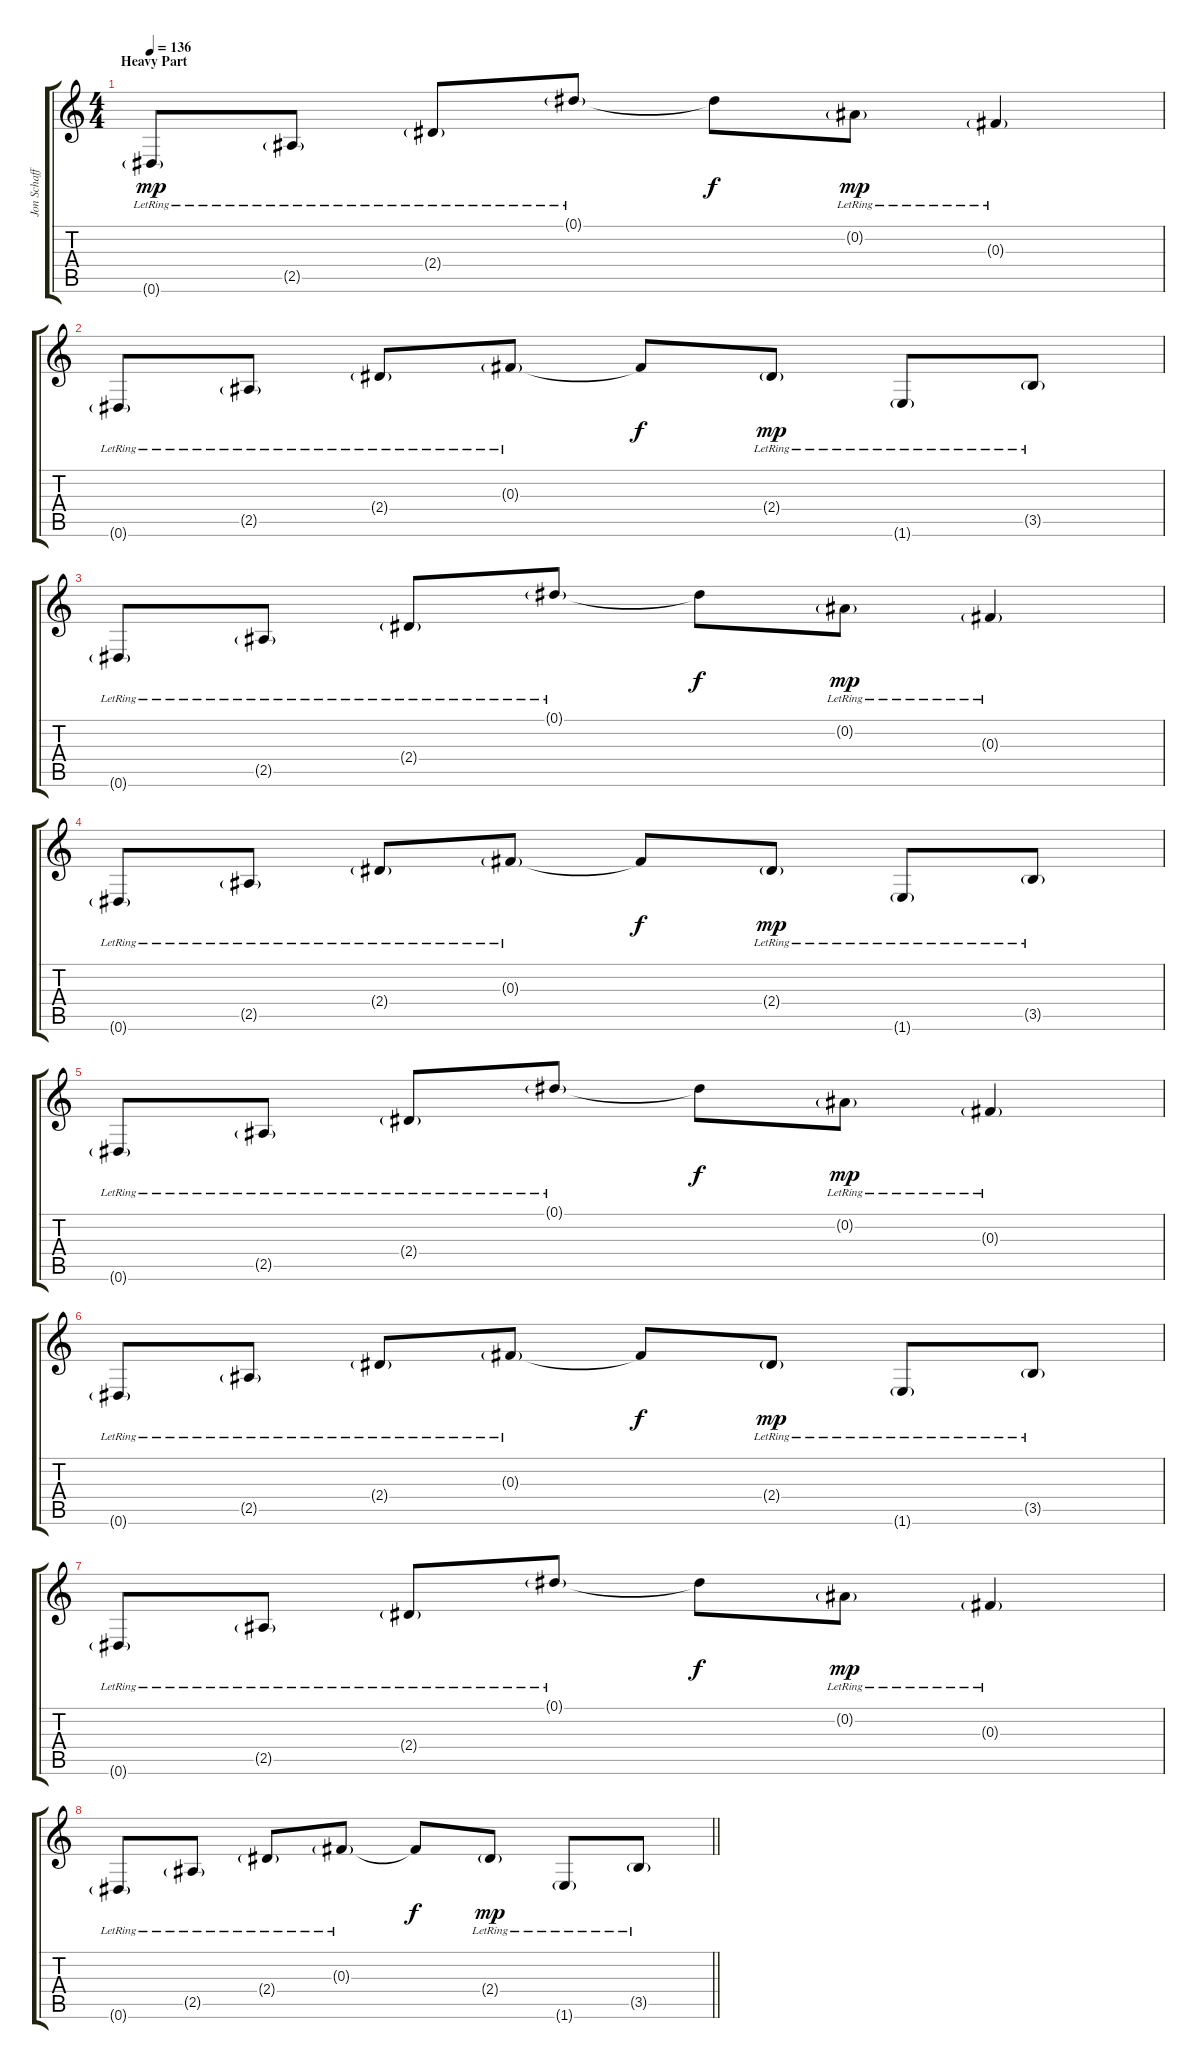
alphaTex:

\track ("Jon Schaffer" "Jon Schaff") {instrument acousticguitarsteel}
\staff {score tabs}
\tuning (Eb4 Bb3 Gb3 Db3 Ab2 Eb2) {hide}
\ts (4 4)
\section ("" "Heavy Part")
\tempo 136
\clef g2
\ks c
0.6{g lr}.8{dy mp} 2.5{g lr}.8 2.4{g lr}.8 0.1{g lr}.8 0.1{t}.8{dy f} 0.2{g lr}.8{dy mp} 0.3{g lr}.4 |
0.6{g lr}.8 2.5{g lr}.8 2.4{g lr}.8 0.3{g lr}.8 0.3{t}.8{dy f} 2.4{g lr}.8{dy mp} 1.6{g lr}.8 3.5{g lr}.8 |
0.6{g lr}.8 2.5{g lr}.8 2.4{g lr}.8 0.1{g lr}.8 0.1{t}.8{dy f} 0.2{g lr}.8{dy mp} 0.3{g lr}.4 |
0.6{g lr}.8 2.5{g lr}.8 2.4{g lr}.8 0.3{g lr}.8 0.3{t}.8{dy f} 2.4{g lr}.8{dy mp} 1.6{g lr}.8 3.5{g lr}.8 |
0.6{g lr}.8 2.5{g lr}.8 2.4{g lr}.8 0.1{g lr}.8 0.1{t}.8{dy f} 0.2{g lr}.8{dy mp} 0.3{g lr}.4 |
0.6{g lr}.8 2.5{g lr}.8 2.4{g lr}.8 0.3{g lr}.8 0.3{t}.8{dy f} 2.4{g lr}.8{dy mp} 1.6{g lr}.8 3.5{g lr}.8 |
0.6{g lr}.8 2.5{g lr}.8 2.4{g lr}.8 0.1{g lr}.8 0.1{t}.8{dy f} 0.2{g lr}.8{dy mp} 0.3{g lr}.4 |
\barLineRight lightlight
0.6{g lr}.8 2.5{g lr}.8 2.4{g lr}.8 0.3{g lr}.8 0.3{t}.8{dy f} 2.4{g lr}.8{dy mp} 1.6{g lr}.8 3.5{g lr}.8
